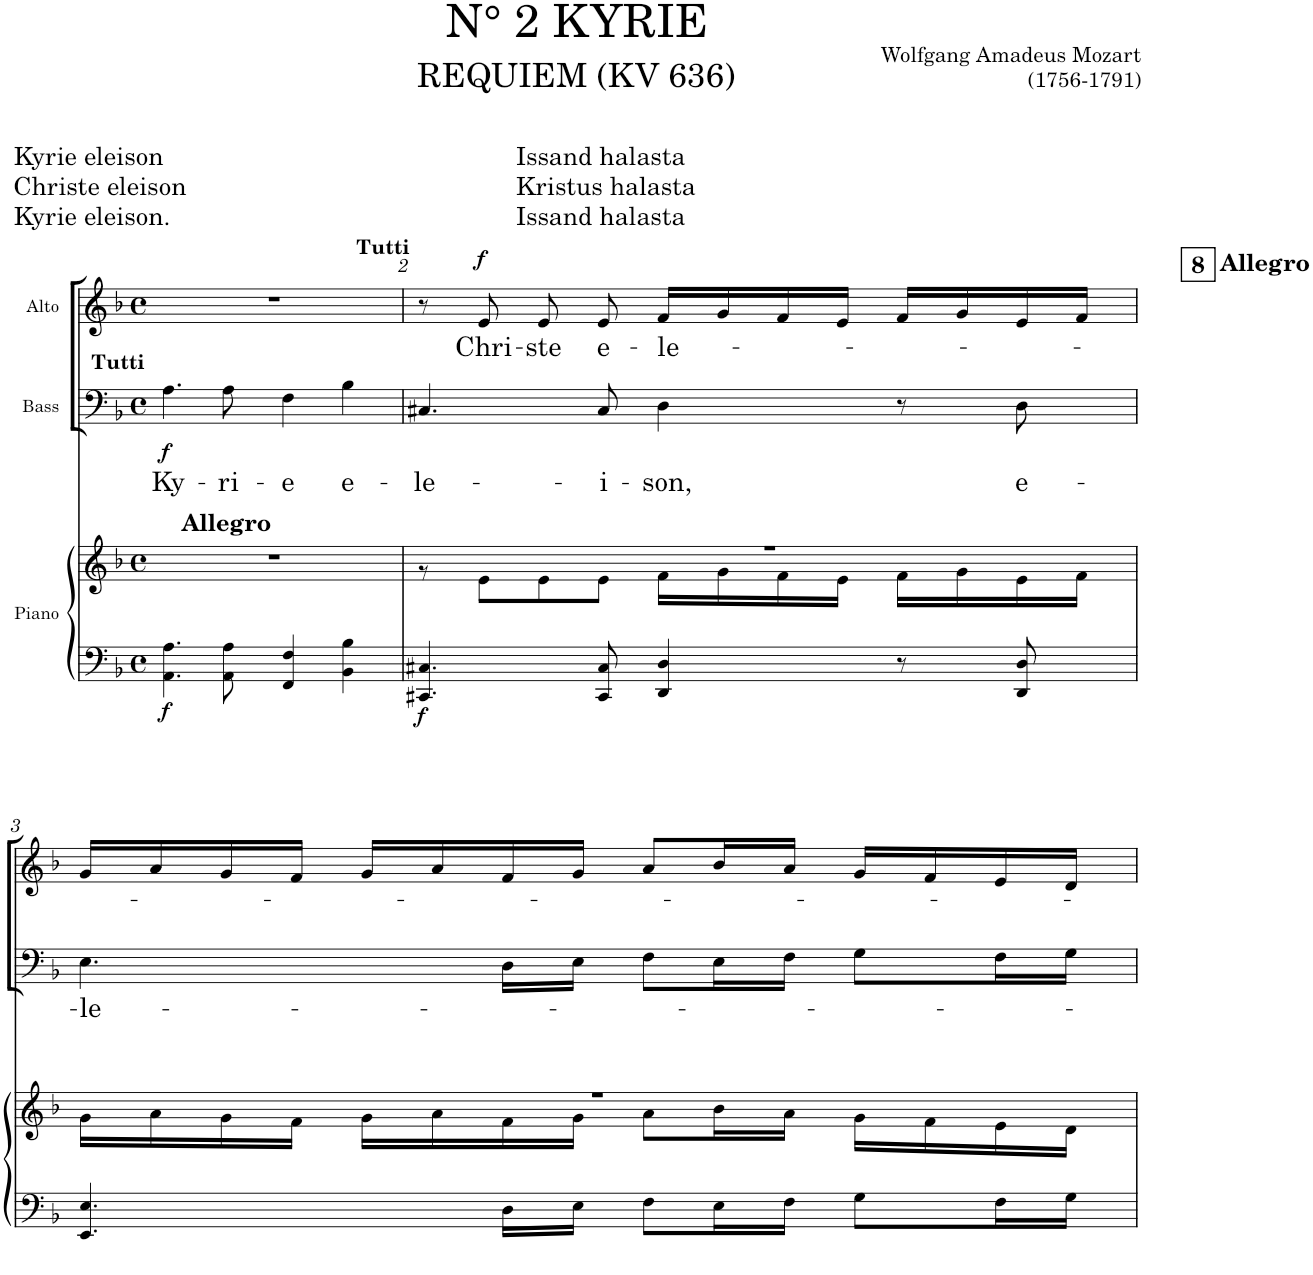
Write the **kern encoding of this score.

**kern	**kern	**dynam	**kern	**text	**dynam	**kern	**text	**dynam
*part3	*part3	*part3	*part2	*part2	*part2	*part1	*part1	*part1
*staff4	*staff3	*staff3/4	*staff2	*staff2	*staff2	*staff1	*staff1	*staff1
*I"Piano	*	*	*I"Bass	*	*	*I"Alto	*	*
*I'Pno	*	*	*	*	*	*	*	*
!!LO:PB:g=z
*clefF4	*clefG2	*	*clefF4	*	*	*clefG2	*	*
*	*	*	*	*	*	*ITrd1c2	*	*
*k[b-]	*k[b-]	*	*k[b-]	*	*	*k[b-]	*	*
*M4/4	*M4/4	*	*M4/4	*	*	*M4/4	*	*
*met(c)	*met(c)	*	*met(c)	*	*	*met(c)	*	*
=1	=1	=1	=1	=1	=1	=1	=1	=1
!	!	!	!LO:TX:a:B:t=Tutti	!	!	!	!	!
!	!LO:TX:a:B:t=Allegro	!	!	!	!	!	!	!
!	!	!LO:DY:b=2	!	!LO:LY:b	!LO:DY:b	!	!	!
4.AA\ 4.A\	1r	f	4.A!\	Ky-	f	1r	.	.
!	!	!	!	!LO:LY:b	!	!	!	!
8AA\ 8A\	.	.	8A!\	-ri-	.	.	.	.
!	!	!	!	!LO:LY:b	!	!	!	!
4FF/ 4F/	.	.	4F!\	-e	.	.	.	.
!	!	!	!	!LO:LY:b	!	!	!	!
4BB-\ 4B-\	.	.	4B-!\	e-	.	.	.	.
=2	=2	=2	=2	=2	=2	=2	=2	=2
*	*^	*	*	*	*	*	*	*
!	!	!	!	!	!	!	!LO:TX:a:B:t=Tutti	!	!
!	!	!	!LO:DY:b=2	!	!LO:LY:b	!	!	!	!
4.CC#X/ 4.C#X/	1r	8r	f	4.C#X!/	-le-	.	8r	.	.
!	!	!	!	!	!	!	!	!LO:LY:b	!LO:DY:a
.	.	8e\L	.	.	.	.	8e!/	Chri-	f
!	!	!	!	!	!	!	!	!LO:LY:b	!
.	.	8e\	.	.	.	.	8e!/	-ste	.
!	!	!	!	!	!LO:LY:b	!	!	!LO:LY:b	!
8CC#/ 8C#/	.	8e\J	.	8C#!/	-i-	.	8e!/	e-	.
!	!	!	!	!	!LO:LY:b	!	!	!LO:LY:b	!
4DD/ 4D/	.	16f\LL	.	4D!\	-son,	.	16f!/LL	-le-	.
.	.	16g\	.	.	.	.	16g!/	.	.
.	.	16f\	.	.	.	.	16f!/	.	.
.	.	16e\JJ	.	.	.	.	16e!/JJ	.	.
8r	.	16f\LL	.	8r	.	.	16f!/LL	.	.
.	.	16g\	.	.	.	.	16g!/	.	.
!	!	!	!	!	!LO:LY:b	!	!	!	!
8DD/ 8D/	.	16e\	.	8D!\	e-	.	16e!/	.	.
.	.	16f\JJ	.	.	.	.	16f!/JJ	.	.
!!LO:LB:g=z
=3	=3	=3	=3	=3	=3	=3	=3	=3	=3
!	!	!	!	!	!LO:LY:b	!	!	!	!
4.EE/ 4.E/	1r	16g\LL	.	4.E!\	-le-	.	16g!/LL	.	.
.	.	16a\	.	.	.	.	16a!/	.	.
.	.	16g\	.	.	.	.	16g!/	.	.
.	.	16f\JJ	.	.	.	.	16f!/JJ	.	.
.	.	16g\LL	.	.	.	.	16g!/LL	.	.
.	.	16a\	.	.	.	.	16a!/	.	.
16D\LL	.	16f\	.	16D!\LL	.	.	16f!/	.	.
16E\JJ	.	16g\JJ	.	16E!\JJ	.	.	16g!/JJ	.	.
8F\L	.	8a\L	.	8F!\L	.	.	8a!/L	.	.
16E\L	.	16b-\L	.	16E!\L	.	.	16b-!/L	.	.
16F\JJ	.	16a\JJ	.	16F!\JJ	.	.	16a!/JJ	.	.
8G\L	.	16g\LL	.	8G!\L	.	.	16g!/LL	.	.
.	.	16f\	.	.	.	.	16f!/	.	.
16F\L	.	16e\	.	16F!\L	.	.	16e!/	.	.
16G\JJ	.	16d\JJ	.	16G!\JJ	.	.	16d!/JJ	.	.
*	*v	*v	*	*	*	*	*	*	*
=	=	=	=	=	=	=	=	=
*-	*-	*-	*-	*-	*-	*-	*-	*-
